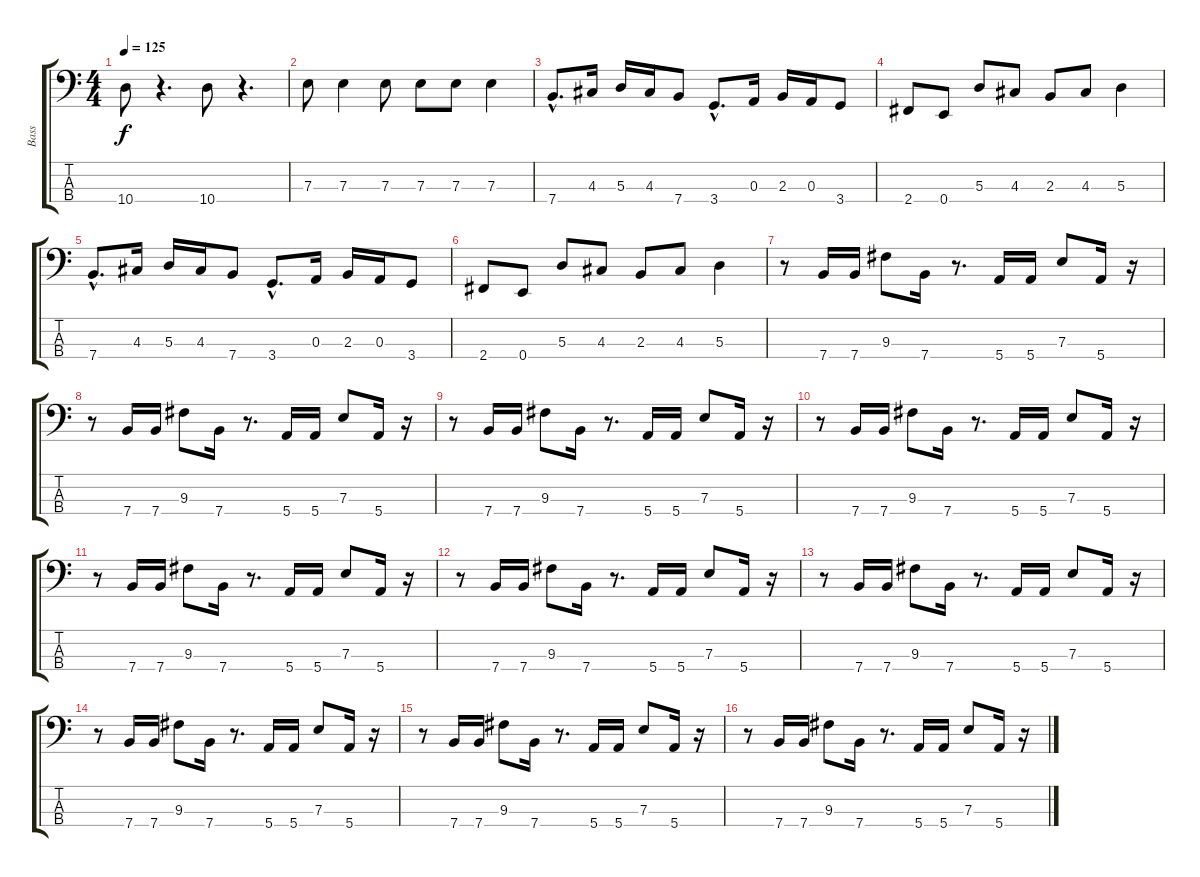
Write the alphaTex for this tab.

\track ("Bass" "Bass") {instrument electricbassfinger}
\staff {score tabs}
\tuning (G2 D2 A1 E1) {hide}
\ts (4 4)
\tempo 125
\clef f4
\ks c
10.4.8{dy f} r.4{d} 10.4.8 r.4{d} |
7.3.8 7.3.4 7.3.8 7.3.8 7.3.8 7.3.4 |
7.4{hac}.8{d} 4.3.16 5.3.16 4.3.16 7.4.8 3.4{hac}.8{d} 0.3.16 2.3.16 0.3.16 3.4.8 |
2.4.8 0.4.8 5.3.8 4.3.8 2.3.8 4.3.8 5.3.4 |
7.4{hac}.8{d} 4.3.16 5.3.16 4.3.16 7.4.8 3.4{hac}.8{d} 0.3.16 2.3.16 0.3.16 3.4.8 |
2.4.8 0.4.8 5.3.8 4.3.8 2.3.8 4.3.8 5.3.4 |
r.8 7.4.16 7.4.16 9.3.8 7.4.16 r.8{d} 5.4.16 5.4.16 7.3.8 5.4.16 r.16 |
r.8 7.4.16 7.4.16 9.3.8 7.4.16 r.8{d} 5.4.16 5.4.16 7.3.8 5.4.16 r.16 |
r.8 7.4.16 7.4.16 9.3.8 7.4.16 r.8{d} 5.4.16 5.4.16 7.3.8 5.4.16 r.16 |
r.8 7.4.16 7.4.16 9.3.8 7.4.16 r.8{d} 5.4.16 5.4.16 7.3.8 5.4.16 r.16 |
r.8 7.4.16 7.4.16 9.3.8 7.4.16 r.8{d} 5.4.16 5.4.16 7.3.8 5.4.16 r.16 |
r.8 7.4.16 7.4.16 9.3.8 7.4.16 r.8{d} 5.4.16 5.4.16 7.3.8 5.4.16 r.16 |
r.8 7.4.16 7.4.16 9.3.8 7.4.16 r.8{d} 5.4.16 5.4.16 7.3.8 5.4.16 r.16 |
r.8 7.4.16 7.4.16 9.3.8 7.4.16 r.8{d} 5.4.16 5.4.16 7.3.8 5.4.16 r.16 |
r.8 7.4.16 7.4.16 9.3.8 7.4.16 r.8{d} 5.4.16 5.4.16 7.3.8 5.4.16 r.16 |
r.8 7.4.16 7.4.16 9.3.8 7.4.16 r.8{d} 5.4.16 5.4.16 7.3.8 5.4.16 r.16
